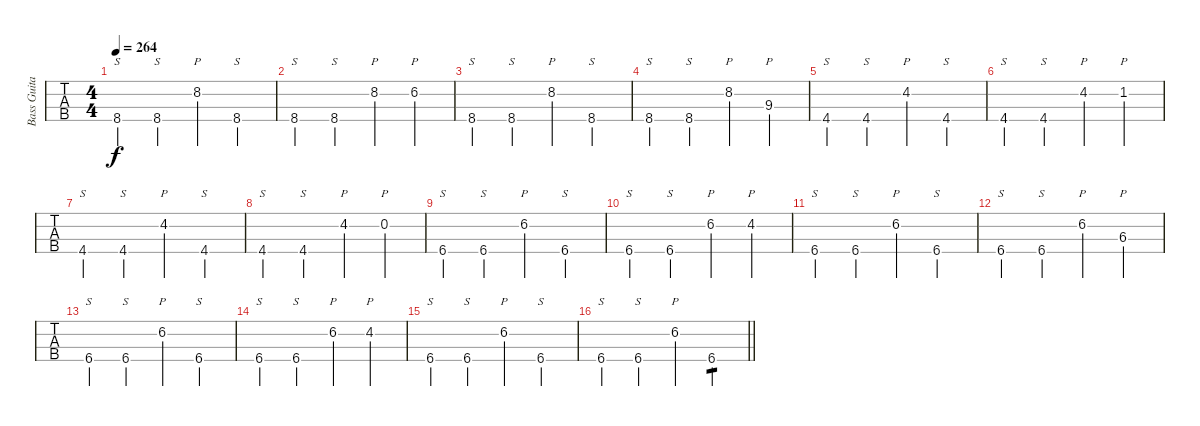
\track ("Bass Guitar" "Bass Guita") {instrument electricbassfinger}
\staff {tabs}
\tuning (G2 D2 A1 D1) {hide}
\ts (4 4)
\tempo 264
\clef f4
\ks c
8.4.4{s dy f} 8.4.4{s} 8.2.4{p} 8.4.4{s} |
8.4.4{s} 8.4.4{s} 8.2.4{p} 6.2.4{p} |
8.4.4{s} 8.4.4{s} 8.2.4{p} 8.4.4{s} |
8.4.4{s} 8.4.4{s} 8.2.4{p} 9.3.4{p} |
4.4.4{s} 4.4.4{s} 4.2.4{p} 4.4.4{s} |
4.4.4{s} 4.4.4{s} 4.2.4{p} 1.2.4{p} |
4.4.4{s} 4.4.4{s} 4.2.4{p} 4.4.4{s} |
4.4.4{s} 4.4.4{s} 4.2.4{p} 0.2.4{p} |
6.4.4{s} 6.4.4{s} 6.2.4{p} 6.4.4{s} |
6.4.4{s} 6.4.4{s} 6.2.4{p} 4.2.4{p} |
6.4.4{s} 6.4.4{s} 6.2.4{p} 6.4.4{s} |
6.4.4{s} 6.4.4{s} 6.2.4{p} 6.3.4{p} |
6.4.4{s} 6.4.4{s} 6.2.4{p} 6.4.4{s} |
6.4.4{s} 6.4.4{s} 6.2.4{p} 4.2.4{p} |
6.4.4{s} 6.4.4{s} 6.2.4{p} 6.4.4{s} |
\barLineRight lightlight
6.4.4{s} 6.4.4{s} 6.2.4{p} 6.4.4{tp 1}
